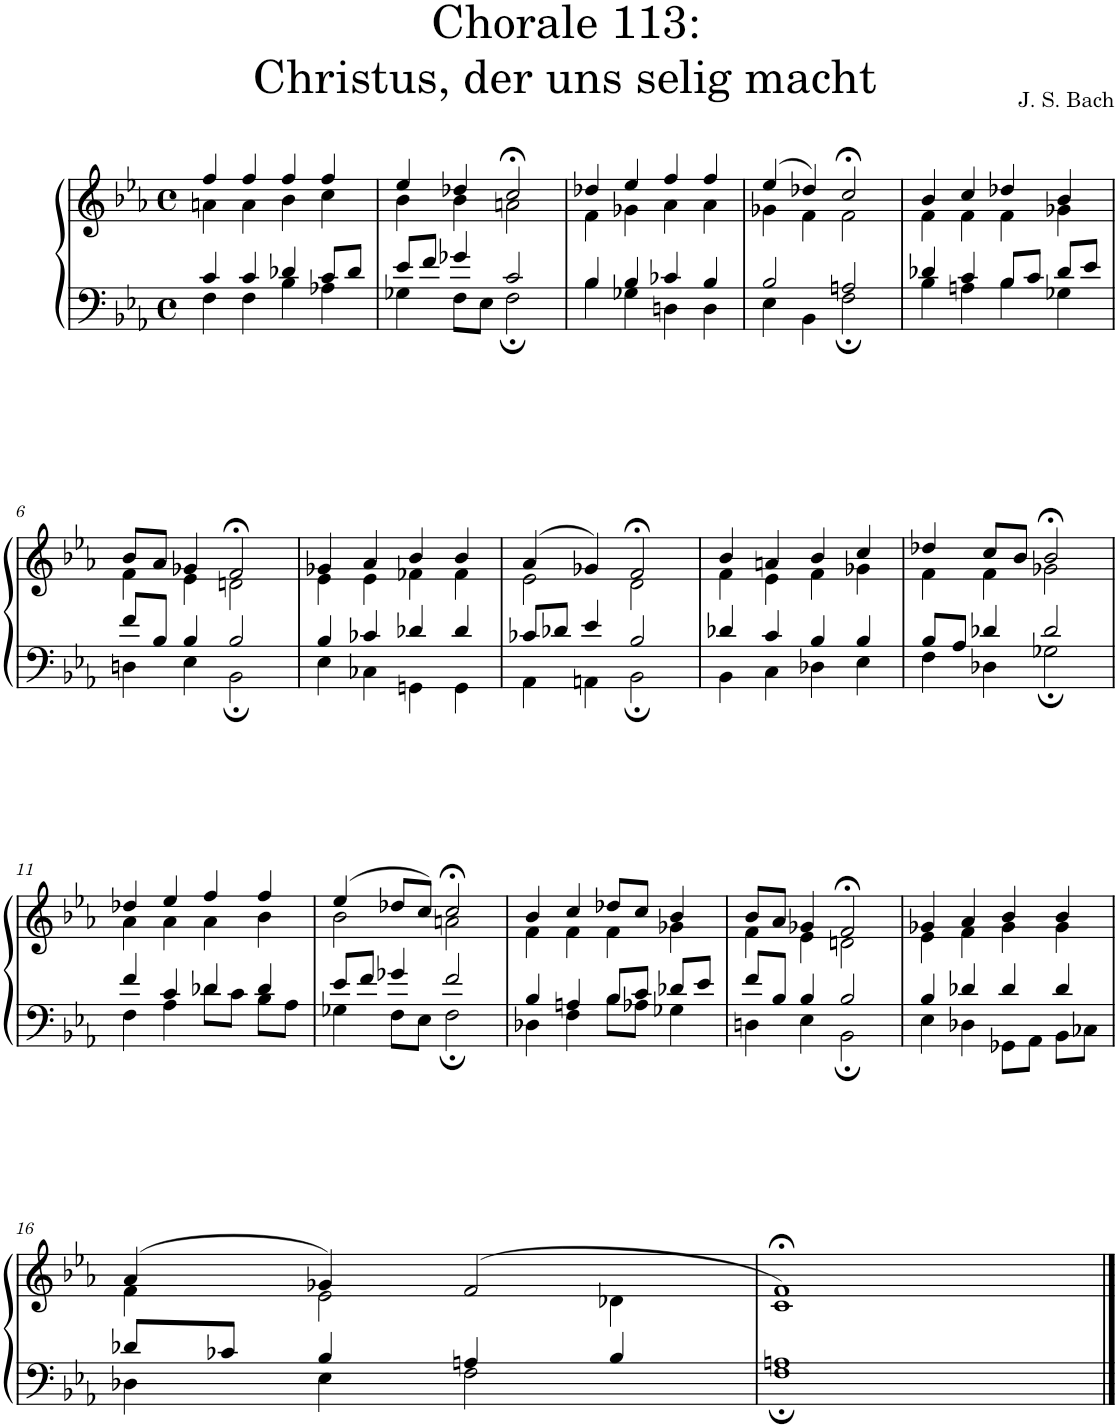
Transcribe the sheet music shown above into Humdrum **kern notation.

**kern	**kern
*part1	*part1
*staff2	*staff1
*I"S,A	*
*clefF4	*clefG2
*k[b-e-a-]	*k[b-e-a-]
*M4/4	*M4/4
*met(c)	*met(c)
=1	=1
*^	*^
4c/	4F\	4ff/	4an\
4c/	4F\	4ff/	4a\
4d-X/	4B-\	4ff/	4b-\
8c/L	4A-X\	4ff/	4cc\
8d-/J	.	.	.
=2	=2	=2	=2
8e-/L	4G-X\	4ee-/	4b-\
8f/J	.	.	.
4g-X/	8F\L	4dd-X/	4b-\
.	8E-\J	.	.
2c/	2F;\	2cc;</	2an\
=3	=3	=3	=3
4B-/	4B-\	4dd-X/	4f\
4B-/	4G-X\	4ee-/	4g-X\
4c-X/	4Dn\	4ff/	4a-\
4B-/	4D\	4ff/	4a-\
=4	=4	=4	=4
2B-/	4E-\	(>4ee-/	4g-X\
.	4BB-\	4dd-X/)	4f\
2An/	2F;\	2cc;</	2f\
=5	=5	=5	=5
4d-X/	4B-\	4b-/	4f\
4c/	4An\	4cc/	4f\
8B-/L	4B-\	4dd-X/	4f\
8c/J	.	.	.
8d-/L	4G-X\	4b-/	4g-X\
8e-/J	.	.	.
!!LO:LB:g=z	!!
=6	=6	=6	=6
8f/L	4Dn\	8b-/L	4f\
8B-/J	.	8a-/J	.
4B-/	4E-\	4g-X/	4e-\
2B-/	2BB-;\	2f;</	2dn\
=7	=7	=7	=7
4B-/	4E-\	4g-X/	4e-\
4c-X/	4C-X\	4a-/	4e-\
4d-X/	4GGn\	4b-/	4f-X\
4d-/	4GG\	4b-/	4f-\
=8	=8	=8	=8
8c-X/L	4AA-\	(>4a-/	2e-\
8d-X/J	.	.	.
4e-/	4AAn\	4g-X/)	.
2B-/	2BB-;\	2f;</	2d\
=9	=9	=9	=9
4d-X/	4BB-\	4b-/	4f\
4c/	4C\	4an/	4e-\
4B-/	4D-X\	4b-/	4f\
4B-/	4E-\	4cc/	4g-X\
=10	=10	=10	=10
8B-/L	4F\	4dd-X/	4f\
8A-/J	.	.	.
4d-X/	4D-X\	8cc/L	4f\
.	.	8b-/J	.
2d-/	2G-X;\	2b-;</	2g-X\
!!LO:LB:g=z	!!
=11	=11	=11	=11
4f/	4F\	4dd-X/	4a-\
4c/	4A-\	4ee-/	4a-\
4d-X/	8d-\L	4ff/	4a-\
.	8c\J	.	.
4d-/	8B-\L	4ff/	4b-\
.	8A-\J	.	.
=12	=12	=12	=12
8e-/L	4G-X\	(>4ee-/	2b-\
8f/J	.	.	.
4g-X/	8F\L	8dd-X/L	.
.	8E-\J	8cc/J)	.
2f/	2F;\	2cc;</	2an\
=13	=13	=13	=13
4B-/	4D-X\	4b-/	4f\
4An/	4F\	4cc/	4f\
8B-/L	8B-\L	8dd-X/L	4f\
8c/J	8A-X\J	8cc/J	.
8d-X/L	4G-X\	4b-/	4g-X\
8e-/J	.	.	.
=14	=14	=14	=14
8f/L	4Dn\	8b-/L	4f\
8B-/J	.	8a-/J	.
4B-/	4E-\	4g-X/	4e-\
2B-/	2BB-;\	2f;</	2dn\
=15	=15	=15	=15
4B-/	4E-\	4g-X/	4e-\
4d-X/	4D-X\	4a-/	4f\
4d-/	8GG-X\L	4b-/	4g-\
.	8AA-\J	.	.
4d-/	8BB-\L	4b-/	4g-\
.	8C-X\J	.	.
!!LO:LB:g=z	!!
=16	=16	=16	=16
8d-X/L	4D-X\	(>4a-/	4f\
8c-X/J	.	.	.
4B-/	4E-\	4g-X/)	2e-\
4An/	2F\	(>2f/	.
4B-/	.	.	4d-X\
=17	=17	=17	=17
1An	1F;	1f;<)	1c
*v	*v	*	*
*	*v	*v
==	==
*-	*-
